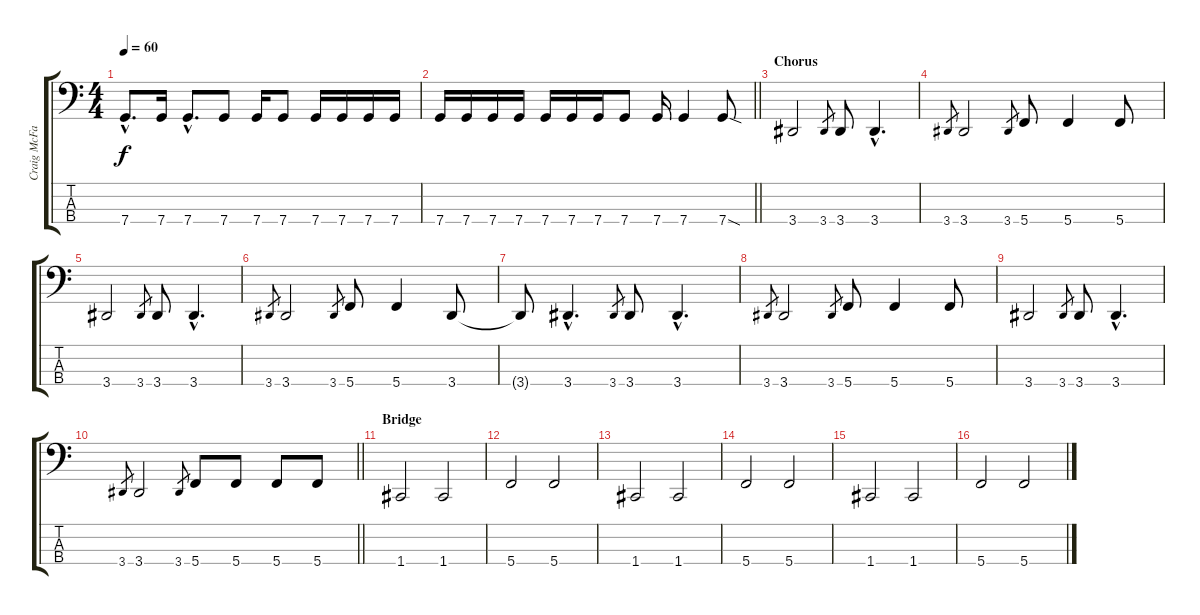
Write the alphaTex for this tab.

\track ("Craig McFarland" "Craig McFa") {instrument fretlessbass}
\staff {score tabs}
\tuning (G2 C2 G1 C1) {hide}
\ts (4 4)
\tempo 60
\clef f4
\ks c
7.4{hac}.8{d dy f} 7.4.16 7.4{hac}.8{d} 7.4.8 7.4.16 7.4.8 7.4.16 7.4.16 7.4.16 7.4.16 |
\barLineRight lightlight
7.4.16 7.4.16 7.4.16 7.4.16 7.4.16 7.4.16 7.4.16 7.4.8 7.4.16 7.4.4 7.4{sod}.8 |
\section ("" "Chorus")
3.4.2 3.4.8{gr} 3.4.8 3.4{hac}.4{d} |
3.4.8{gr} 3.4.2 3.4.8{gr} 5.4.8 5.4.4 5.4.8 |
3.4.2 3.4.8{gr} 3.4.8 3.4{hac}.4{d} |
3.4.8{gr} 3.4.2 3.4.8{gr} 5.4.8 5.4.4 3.4.8 |
3.4{t}.8 3.4{hac}.4{d} 3.4.8{gr} 3.4.8 3.4{hac}.4{d} |
3.4.8{gr} 3.4.2 3.4.8{gr} 5.4.8 5.4.4 5.4.8 |
3.4.2 3.4.8{gr} 3.4.8 3.4{hac}.4{d} |
\barLineRight lightlight
3.4.8{gr} 3.4.2 3.4.8{gr} 5.4.8 5.4.8 5.4.8 5.4.8 |
\section ("" "Bridge")
1.4.2 1.4.2 |
5.4.2 5.4.2 |
1.4.2 1.4.2 |
5.4.2 5.4.2 |
1.4.2 1.4.2 |
5.4.2 5.4.2
